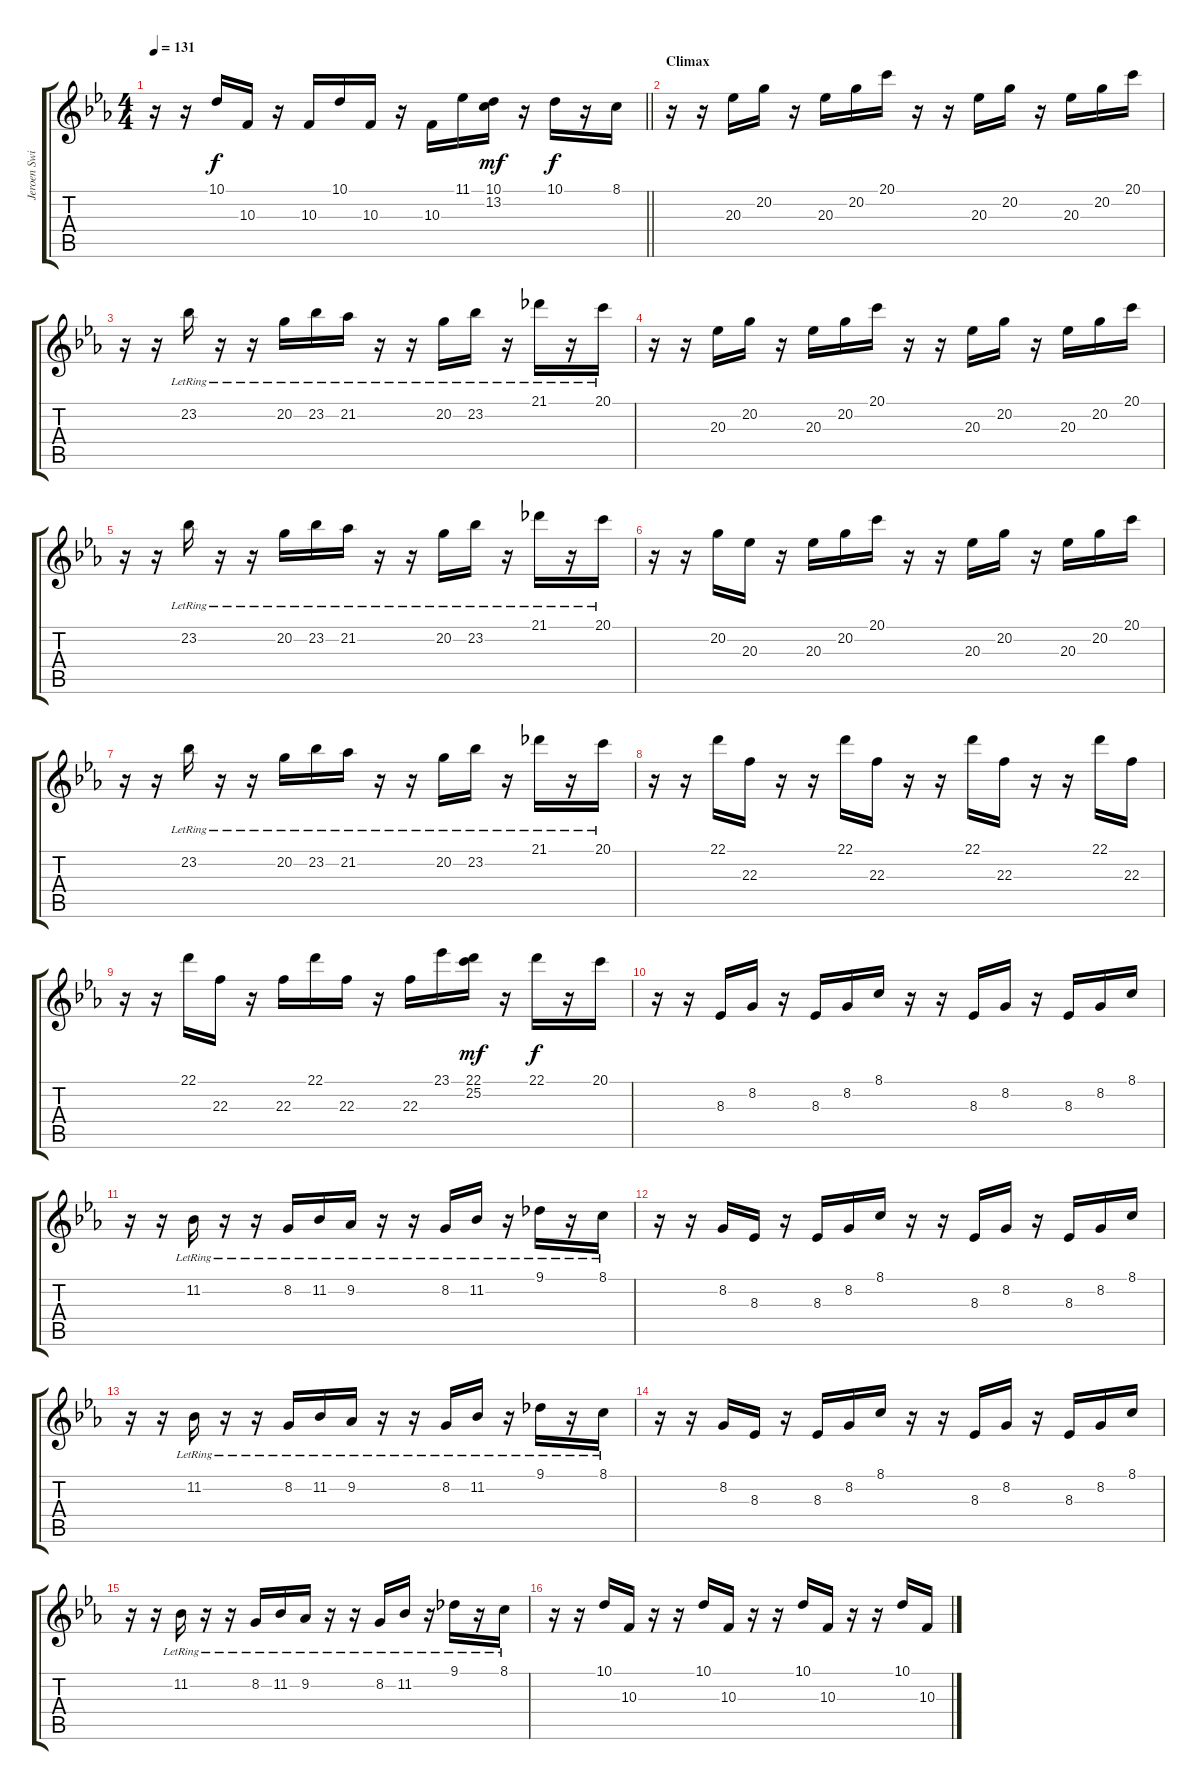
\track ("Jeroen Swinnen (Keyboard)" "Jeroen Swi") {instrument lead5charang}
\staff {score tabs}
\tuning (E4 B3 G3 D3 A2 E2) {hide}
\ts (4 4)
\tempo 131
\clef g2
\barLineRight lightlight
\ks cminor
r.16{dy f} r.16 10.1.16 10.3.16 r.16 10.3.16 10.1.16 10.3.16 r.16 10.3.16 11.1.16 (10.1 13.2).16{dy mf} r.16 10.1.16{dy f} r.16 8.1.16 |
\section ("" "Climax")
r.16 r.16 20.3.16 20.2.16 r.16 20.3.16 20.2.16 20.1.16 r.16 r.16 20.3.16 20.2.16 r.16 20.3.16 20.2.16 20.1.16 |
r.16 r.16 23.2{lr}.16 r.16 r.16 20.2{lr}.16 23.2{lr}.16 21.2{lr}.16 r.16 r.16 20.2{lr}.16 23.2{lr}.16 r.16 21.1{lr}.16 r.16 20.1{lr}.16 |
r.16 r.16 20.3.16 20.2.16 r.16 20.3.16 20.2.16 20.1.16 r.16 r.16 20.3.16 20.2.16 r.16 20.3.16 20.2.16 20.1.16 |
r.16 r.16 23.2{lr}.16 r.16 r.16 20.2{lr}.16 23.2{lr}.16 21.2{lr}.16 r.16 r.16 20.2{lr}.16 23.2{lr}.16 r.16 21.1{lr}.16 r.16 20.1{lr}.16 |
r.16 r.16 20.2.16 20.3.16 r.16 20.3.16 20.2.16 20.1.16 r.16 r.16 20.3.16 20.2.16 r.16 20.3.16 20.2.16 20.1.16 |
r.16 r.16 23.2{lr}.16 r.16 r.16 20.2{lr}.16 23.2{lr}.16 21.2{lr}.16 r.16 r.16 20.2{lr}.16 23.2{lr}.16 r.16 21.1{lr}.16 r.16 20.1{lr}.16 |
r.16 r.16 22.1.16 22.3.16 r.16 r.16 22.1.16 22.3.16 r.16 r.16 22.1.16 22.3.16 r.16 r.16 22.1.16 22.3.16 |
r.16 r.16 22.1.16 22.3.16 r.16 22.3.16 22.1.16 22.3.16 r.16 22.3.16 23.1.16 (22.1 25.2).16{dy mf} r.16 22.1.16{dy f} r.16 20.1.16 |
r.16 r.16 8.3.16 8.2.16 r.16 8.3.16 8.2.16 8.1.16 r.16 r.16 8.3.16 8.2.16 r.16 8.3.16 8.2.16 8.1.16 |
r.16 r.16 11.2{lr}.16 r.16 r.16 8.2{lr}.16 11.2{lr}.16 9.2{lr}.16 r.16 r.16 8.2{lr}.16 11.2{lr}.16 r.16 9.1{lr}.16 r.16 8.1{lr}.16 |
r.16 r.16 8.2.16 8.3.16 r.16 8.3.16 8.2.16 8.1.16 r.16 r.16 8.3.16 8.2.16 r.16 8.3.16 8.2.16 8.1.16 |
r.16 r.16 11.2{lr}.16 r.16 r.16 8.2{lr}.16 11.2{lr}.16 9.2{lr}.16 r.16 r.16 8.2{lr}.16 11.2{lr}.16 r.16 9.1{lr}.16 r.16 8.1{lr}.16 |
r.16 r.16 8.2.16 8.3.16 r.16 8.3.16 8.2.16 8.1.16 r.16 r.16 8.3.16 8.2.16 r.16 8.3.16 8.2.16 8.1.16 |
r.16 r.16 11.2{lr}.16 r.16 r.16 8.2{lr}.16 11.2{lr}.16 9.2{lr}.16 r.16 r.16 8.2{lr}.16 11.2{lr}.16 r.16 9.1{lr}.16 r.16 8.1{lr}.16 |
r.16 r.16 10.1.16 10.3.16 r.16 r.16 10.1.16 10.3.16 r.16 r.16 10.1.16 10.3.16 r.16 r.16 10.1.16 10.3.16
